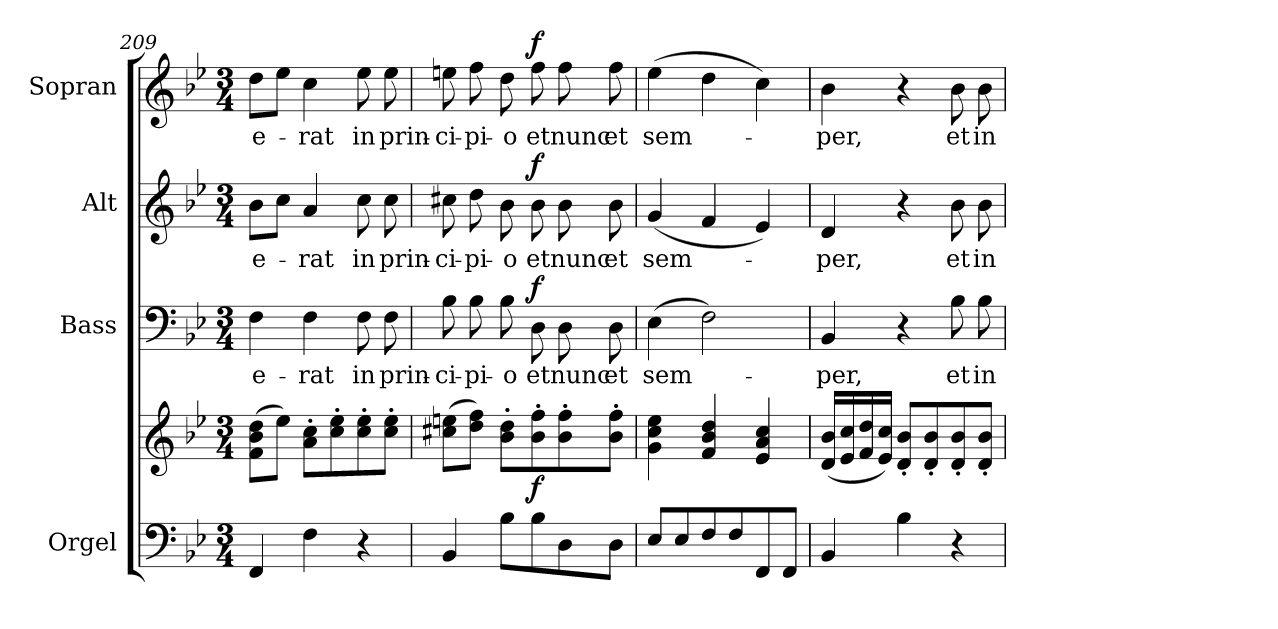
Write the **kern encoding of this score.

**kern	**kern	**dynam	**kern	**text	**dynam	**kern	**text	**dynam	**kern	**text	**dynam
*part4	*part4	*part4	*part3	*part3	*part3	*part2	*part2	*part2	*part1	*part1	*part1
*staff5	*staff4	*staff4/5	*staff3	*staff3	*staff3	*staff2	*staff2	*staff2	*staff1	*staff1	*staff1
*I"Orgel	*	*	*I"Bass	*	*	*I"Alt	*	*	*I"Sopran	*	*
*I'Org.	*	*	*I'B.	*	*	*I'A.	*	*	*I'S.	*	*
!!LO:LB:g=z
*clefF4	*clefG2	*	*clefF4	*	*	*clefG2	*	*	*clefG2	*	*
*k[b-e-]	*k[b-e-]	*	*k[b-e-]	*	*	*k[b-e-]	*	*	*k[b-e-]	*	*
*B-:	*B-:	*	*B-:	*	*	*B-:	*	*	*B-:	*	*
*M3/4	*M3/4	*	*M3/4	*	*	*M3/4	*	*	*M3/4	*	*
=209	=209	=209	=209	=209	=209	=209	=209	=209	=209	=209	=209
!	!	!	!	!LO:LY:b	!	!	!LO:LY:b	!	!	!LO:LY:b	!
4FF/	(>8f\ 8b-\ 8dd\L	.	4F\	e-	.	8b-\L	e-	.	8dd\L	e-	.
.	8ee-\J)	.	.	.	.	8cc\J	.	.	8ee-\J	.	.
!	!	!	!	!LO:LY:b	!	!	!LO:LY:b	!	!	!LO:LY:b	!
4F\	8a\'> 8cc\'>L	.	4F\	-rat	.	4a/	-rat	.	4cc\	-rat	.
.	8cc\'> 8ee-\'>	.	.	.	.	.	.	.	.	.	.
!	!	!	!	!LO:LY:b	!	!	!LO:LY:b	!	!	!LO:LY:b	!
4r	8cc\'> 8ee-\'>	.	8F\	in	.	8cc\	in	.	8ee-\	in	.
!	!	!	!	!LO:LY:b	!	!	!LO:LY:b	!	!	!LO:LY:b	!
.	8cc\'> 8ee-\'>J	.	8F\	prin-	.	8cc\	prin-	.	8ee-\	prin-	.
=210	=210	=210	=210	=210	=210	=210	=210	=210	=210	=210	=210
!	!	!	!	!LO:LY:b	!	!	!LO:LY:b	!	!	!LO:LY:b	!
4BB-/	(>8cc#X\ 8een\L	.	8B-\	-ci-	.	8cc#X\	-ci-	.	8een\	-ci-	.
!	!	!	!	!LO:LY:b	!	!	!LO:LY:b	!	!	!LO:LY:b	!
.	8dd\ 8ff\J)	.	8B-\	-pi-	.	8dd\	-pi-	.	8ff\	-pi-	.
!	!	!	!	!LO:LY:b	!	!	!LO:LY:b	!	!	!LO:LY:b	!
8B-\L	8b-\'> 8dd\'>L	.	8B-\	-o	.	8b-\	-o	.	8dd\	-o	.
!	!	!LO:DY:b	!	!LO:LY:b	!LO:DY:a	!	!LO:LY:b	!LO:DY:a	!	!LO:LY:b	!LO:DY:a
8B-\	8b-\'> 8ff\'>	f	8D\	et	f	8b-\	et	f	8ff\	et	f
!	!	!	!	!LO:LY:b	!	!	!LO:LY:b	!	!	!LO:LY:b	!
8D\	8b-\'> 8ff\'>	.	8D\	nunc	.	8b-\	nunc	.	8ff\	nunc	.
!	!	!	!	!LO:LY:b	!	!	!LO:LY:b	!	!	!LO:LY:b	!
8D\J	8b-\'> 8ff\'>J	.	8D\	et	.	8b-\	et	.	8ff\	et	.
=211	=211	=211	=211	=211	=211	=211	=211	=211	=211	=211	=211
!	!	!	!	!LO:LY:b	!	!	!LO:LY:b	!	!	!LO:LY:b	!
8E-/L	4g\ 4cc\ 4ee-\	.	(>4E-\	sem-	.	(<4g/	sem-	.	(>4ee-\	sem-	.
8E-/	.	.	.	.	.	.	.	.	.	.	.
8F/	4f/ 4b-/ 4dd/	.	2F\)	.	.	4f/	.	.	4dd\	.	.
8F/	.	.	.	.	.	.	.	.	.	.	.
8FF/	4e-/ 4a/ 4cc/	.	.	.	.	4e-/)	.	.	4cc\)	.	.
8FF/J	.	.	.	.	.	.	.	.	.	.	.
=212	=212	=212	=212	=212	=212	=212	=212	=212	=212	=212	=212
!	!	!	!	!LO:LY:b	!	!	!LO:LY:b	!	!	!LO:LY:b	!
4BB-/	(<16d/ 16b-/LL	.	4BB-/	-per,	.	4d/	-per,	.	4b-\	-per,	.
.	16e-/ 16cc/	.	.	.	.	.	.	.	.	.	.
.	16f/ 16dd/	.	.	.	.	.	.	.	.	.	.
.	16e-/ 16cc/JJ)	.	.	.	.	.	.	.	.	.	.
4B-\	8d/'< 8b-/'<L	.	4r	.	.	4r	.	.	4r	.	.
.	8d/'< 8b-/'<	.	.	.	.	.	.	.	.	.	.
!	!	!	!	!LO:LY:b	!	!	!LO:LY:b	!	!	!LO:LY:b	!
4r	8d/'< 8b-/'<	.	8B-\	et	.	8b-\	et	.	8b-\	et	.
!	!	!	!	!LO:LY:b	!	!	!LO:LY:b	!	!	!LO:LY:b	!
.	8d/'< 8b-/'<J	.	8B-\	in	.	8b-\	in	.	8b-\	in	.
=	=	=	=	=	=	=	=	=	=	=	=
*-	*-	*-	*-	*-	*-	*-	*-	*-	*-	*-	*-
